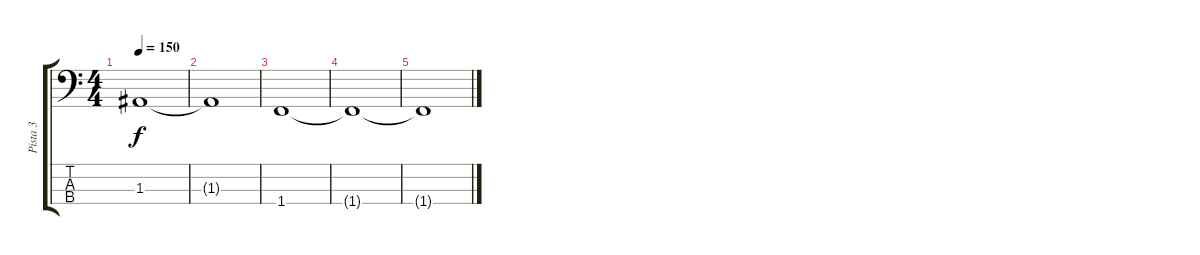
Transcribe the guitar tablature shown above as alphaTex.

\track ("Pista 3" "Pista 3") {instrument electricbasspick}
\staff {score tabs}
\tuning (G2 D2 A1 E1) {hide}
\ts (4 4)
\tempo 150
\clef f4
\ks c
1.3.1{dy f} |
1.3{t}.1 |
1.4.1 |
1.4{t}.1 |
1.4{t}.1
